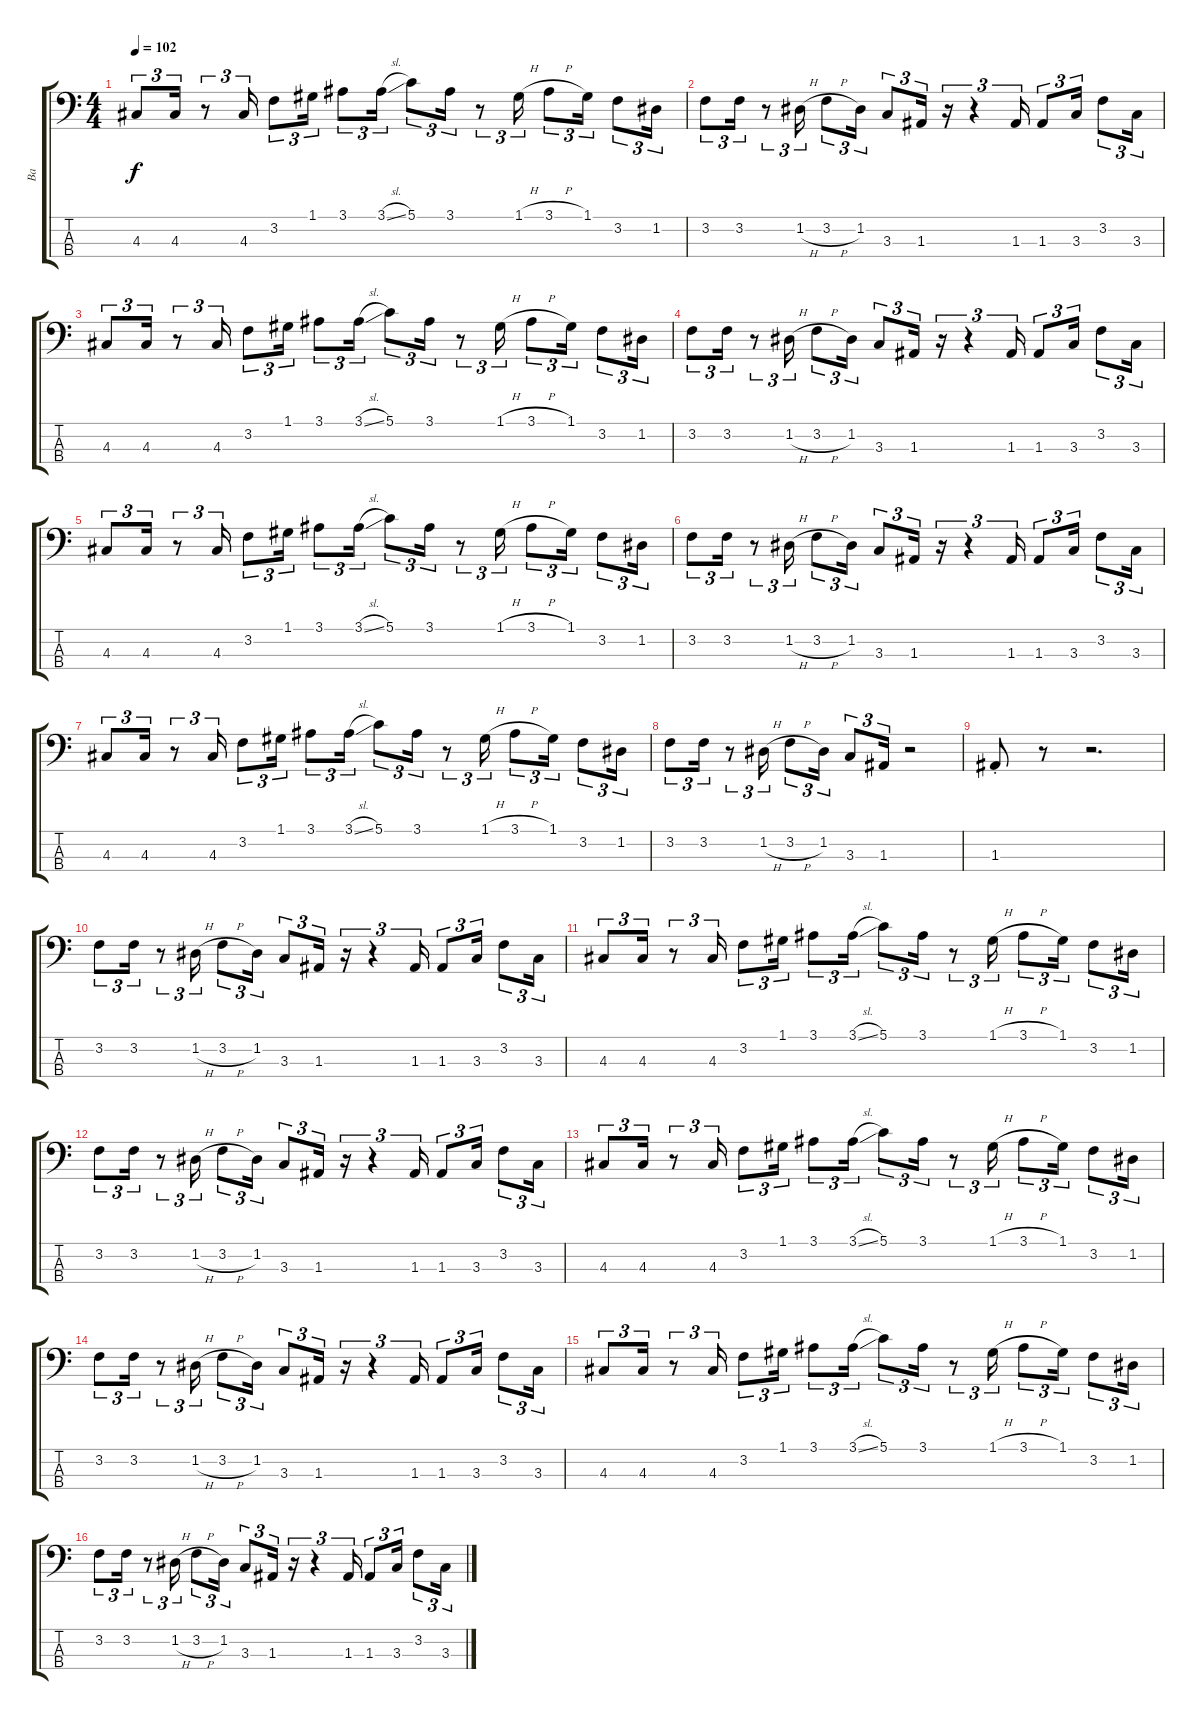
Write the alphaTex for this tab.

\track ("Ba" "Ba") {instrument electricbassfinger}
\staff {score tabs}
\tuning (G2 D2 A1 E1) {hide}
\ts (4 4)
\tempo 102
\clef f4
\ks c
4.3.8{tu (3 2) dy f} 4.3.16{tu (3 2)} r.8{tu (3 2)} 4.3.16{tu (3 2)} 3.2.8{tu (3 2)} 1.1.16{tu (3 2)} 3.1.8{tu (3 2)} 3.1{sl}.16{tu (3 2)} 5.1.8{tu (3 2)} 3.1.16{tu (3 2)} r.8{tu (3 2)} 1.1{h}.16{tu (3 2)} 3.1{h}.8{tu (3 2)} 1.1.16{tu (3 2)} 3.2.8{tu (3 2)} 1.2.16{tu (3 2)} |
3.2.8{tu (3 2)} 3.2.16{tu (3 2)} r.8{tu (3 2)} 1.2{h}.16{tu (3 2)} 3.2{h}.8{tu (3 2)} 1.2.16{tu (3 2)} 3.3.8{tu (3 2)} 1.3.16{tu (3 2)} r.16{tu (3 2)} r.4{tu (3 2)} 1.3.16{tu (3 2)} 1.3.8{tu (3 2)} 3.3.16{tu (3 2)} 3.2.8{tu (3 2)} 3.3.16{tu (3 2)} |
4.3.8{tu (3 2)} 4.3.16{tu (3 2)} r.8{tu (3 2)} 4.3.16{tu (3 2)} 3.2.8{tu (3 2)} 1.1.16{tu (3 2)} 3.1.8{tu (3 2)} 3.1{sl}.16{tu (3 2)} 5.1.8{tu (3 2)} 3.1.16{tu (3 2)} r.8{tu (3 2)} 1.1{h}.16{tu (3 2)} 3.1{h}.8{tu (3 2)} 1.1.16{tu (3 2)} 3.2.8{tu (3 2)} 1.2.16{tu (3 2)} |
3.2.8{tu (3 2)} 3.2.16{tu (3 2)} r.8{tu (3 2)} 1.2{h}.16{tu (3 2)} 3.2{h}.8{tu (3 2)} 1.2.16{tu (3 2)} 3.3.8{tu (3 2)} 1.3.16{tu (3 2)} r.16{tu (3 2)} r.4{tu (3 2)} 1.3.16{tu (3 2)} 1.3.8{tu (3 2)} 3.3.16{tu (3 2)} 3.2.8{tu (3 2)} 3.3.16{tu (3 2)} |
4.3.8{tu (3 2)} 4.3.16{tu (3 2)} r.8{tu (3 2)} 4.3.16{tu (3 2)} 3.2.8{tu (3 2)} 1.1.16{tu (3 2)} 3.1.8{tu (3 2)} 3.1{sl}.16{tu (3 2)} 5.1.8{tu (3 2)} 3.1.16{tu (3 2)} r.8{tu (3 2)} 1.1{h}.16{tu (3 2)} 3.1{h}.8{tu (3 2)} 1.1.16{tu (3 2)} 3.2.8{tu (3 2)} 1.2.16{tu (3 2)} |
3.2.8{tu (3 2)} 3.2.16{tu (3 2)} r.8{tu (3 2)} 1.2{h}.16{tu (3 2)} 3.2{h}.8{tu (3 2)} 1.2.16{tu (3 2)} 3.3.8{tu (3 2)} 1.3.16{tu (3 2)} r.16{tu (3 2)} r.4{tu (3 2)} 1.3.16{tu (3 2)} 1.3.8{tu (3 2)} 3.3.16{tu (3 2)} 3.2.8{tu (3 2)} 3.3.16{tu (3 2)} |
4.3.8{tu (3 2)} 4.3.16{tu (3 2)} r.8{tu (3 2)} 4.3.16{tu (3 2)} 3.2.8{tu (3 2)} 1.1.16{tu (3 2)} 3.1.8{tu (3 2)} 3.1{sl}.16{tu (3 2)} 5.1.8{tu (3 2)} 3.1.16{tu (3 2)} r.8{tu (3 2)} 1.1{h}.16{tu (3 2)} 3.1{h}.8{tu (3 2)} 1.1.16{tu (3 2)} 3.2.8{tu (3 2)} 1.2.16{tu (3 2)} |
3.2.8{tu (3 2)} 3.2.16{tu (3 2)} r.8{tu (3 2)} 1.2{h}.16{tu (3 2)} 3.2{h}.8{tu (3 2)} 1.2.16{tu (3 2)} 3.3.8{tu (3 2)} 1.3.16{tu (3 2)} r.2 |
1.3{st}.8 r.8 r.2{d} |
3.2.8{tu (3 2)} 3.2.16{tu (3 2)} r.8{tu (3 2)} 1.2{h}.16{tu (3 2)} 3.2{h}.8{tu (3 2)} 1.2.16{tu (3 2)} 3.3.8{tu (3 2)} 1.3.16{tu (3 2)} r.16{tu (3 2)} r.4{tu (3 2)} 1.3.16{tu (3 2)} 1.3.8{tu (3 2)} 3.3.16{tu (3 2)} 3.2.8{tu (3 2)} 3.3.16{tu (3 2)} |
4.3.8{tu (3 2)} 4.3.16{tu (3 2)} r.8{tu (3 2)} 4.3.16{tu (3 2)} 3.2.8{tu (3 2)} 1.1.16{tu (3 2)} 3.1.8{tu (3 2)} 3.1{sl}.16{tu (3 2)} 5.1.8{tu (3 2)} 3.1.16{tu (3 2)} r.8{tu (3 2)} 1.1{h}.16{tu (3 2)} 3.1{h}.8{tu (3 2)} 1.1.16{tu (3 2)} 3.2.8{tu (3 2)} 1.2.16{tu (3 2)} |
3.2.8{tu (3 2)} 3.2.16{tu (3 2)} r.8{tu (3 2)} 1.2{h}.16{tu (3 2)} 3.2{h}.8{tu (3 2)} 1.2.16{tu (3 2)} 3.3.8{tu (3 2)} 1.3.16{tu (3 2)} r.16{tu (3 2)} r.4{tu (3 2)} 1.3.16{tu (3 2)} 1.3.8{tu (3 2)} 3.3.16{tu (3 2)} 3.2.8{tu (3 2)} 3.3.16{tu (3 2)} |
4.3.8{tu (3 2)} 4.3.16{tu (3 2)} r.8{tu (3 2)} 4.3.16{tu (3 2)} 3.2.8{tu (3 2)} 1.1.16{tu (3 2)} 3.1.8{tu (3 2)} 3.1{sl}.16{tu (3 2)} 5.1.8{tu (3 2)} 3.1.16{tu (3 2)} r.8{tu (3 2)} 1.1{h}.16{tu (3 2)} 3.1{h}.8{tu (3 2)} 1.1.16{tu (3 2)} 3.2.8{tu (3 2)} 1.2.16{tu (3 2)} |
3.2.8{tu (3 2)} 3.2.16{tu (3 2)} r.8{tu (3 2)} 1.2{h}.16{tu (3 2)} 3.2{h}.8{tu (3 2)} 1.2.16{tu (3 2)} 3.3.8{tu (3 2)} 1.3.16{tu (3 2)} r.16{tu (3 2)} r.4{tu (3 2)} 1.3.16{tu (3 2)} 1.3.8{tu (3 2)} 3.3.16{tu (3 2)} 3.2.8{tu (3 2)} 3.3.16{tu (3 2)} |
4.3.8{tu (3 2)} 4.3.16{tu (3 2)} r.8{tu (3 2)} 4.3.16{tu (3 2)} 3.2.8{tu (3 2)} 1.1.16{tu (3 2)} 3.1.8{tu (3 2)} 3.1{sl}.16{tu (3 2)} 5.1.8{tu (3 2)} 3.1.16{tu (3 2)} r.8{tu (3 2)} 1.1{h}.16{tu (3 2)} 3.1{h}.8{tu (3 2)} 1.1.16{tu (3 2)} 3.2.8{tu (3 2)} 1.2.16{tu (3 2)} |
3.2.8{tu (3 2)} 3.2.16{tu (3 2)} r.8{tu (3 2)} 1.2{h}.16{tu (3 2)} 3.2{h}.8{tu (3 2)} 1.2.16{tu (3 2)} 3.3.8{tu (3 2)} 1.3.16{tu (3 2)} r.16{tu (3 2)} r.4{tu (3 2)} 1.3.16{tu (3 2)} 1.3.8{tu (3 2)} 3.3.16{tu (3 2)} 3.2.8{tu (3 2)} 3.3.16{tu (3 2)}
